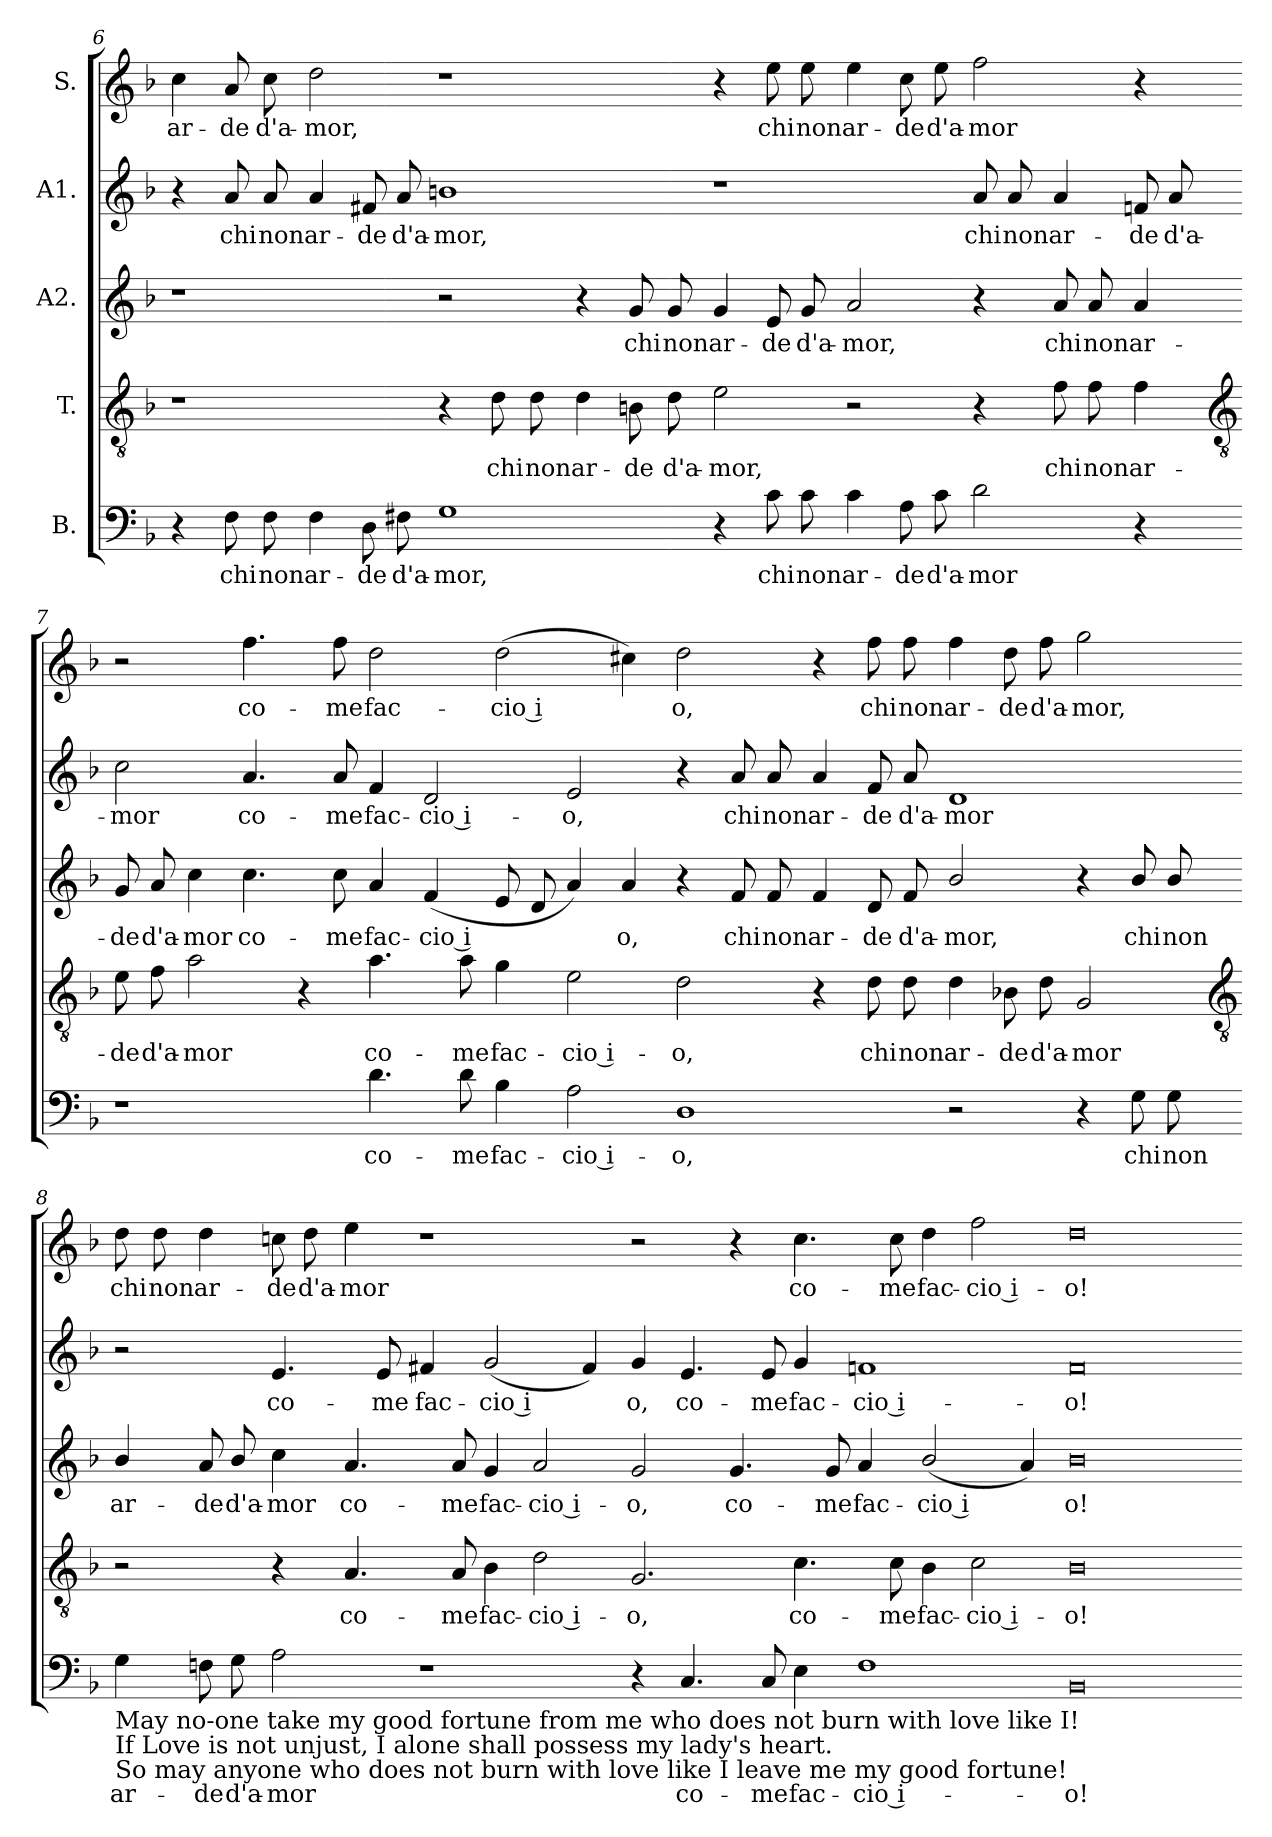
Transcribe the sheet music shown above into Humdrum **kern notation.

**kern	**text	**kern	**text	**kern	**text	**kern	**text	**kern	**text
*part5	*part5	*part4	*part4	*part3	*part3	*part2	*part2	*part1	*part1
*staff5	*staff5	*staff4	*staff4	*staff3	*staff3	*staff2	*staff2	*staff1	*staff1
*I"B.	*	*I"T.	*	*I"A2.	*	*I"A1.	*	*I"S.	*
!!LO:LB:g=z
*clefF4	*	*clefGv2	*	*clefG2	*	*clefG2	*	*clefG2	*
*k[b-]	*	*k[b-]	*	*k[b-]	*	*k[b-]	*	*k[b-]	*
*F:	*	*F:	*	*F:	*	*F:	*	*F:	*
=6	=6	=6	=6	=6	=6	=6	=6	=6	=6
!	!	!	!	!	!	!	!	!	!LO:LY:b
4r	.	1r	.	1r	.	4r	.	4cc	ar-
!	!LO:LY:b	!	!	!	!	!	!LO:LY:b	!	!LO:LY:b
8F	chi	.	.	.	.	8a	chi	8a	-de
!	!LO:LY:b	!	!	!	!	!	!LO:LY:b	!	!LO:LY:b
8F	non	.	.	.	.	8a	non	8cc	d'a-
!	!LO:LY:b	!	!	!	!	!	!LO:LY:b	!	!LO:LY:b
4F	ar-	.	.	.	.	4a	ar-	2dd	-mor,
!	!LO:LY:b	!	!	!	!	!	!LO:LY:b	!	!
8D	-de	.	.	.	.	8f#X	-de	.	.
!	!LO:LY:b	!	!	!	!	!	!LO:LY:b	!	!
8F#X	d'a-	.	.	.	.	8a	d'a-	.	.
!	!LO:LY:b	!	!	!	!	!	!LO:LY:b	!	!
1G	-mor,	4r	.	2r	.	1bn	-mor,	1r	.
!	!	!	!LO:LY:b	!	!	!	!	!	!
.	.	8d	chi	.	.	.	.	.	.
!	!	!	!LO:LY:b	!	!	!	!	!	!
.	.	8d	non	.	.	.	.	.	.
!	!	!	!LO:LY:b	!	!	!	!	!	!
.	.	4d	ar-	4r	.	.	.	.	.
!	!	!	!LO:LY:b	!	!LO:LY:b	!	!	!	!
.	.	8Bn	-de	8g	chi	.	.	.	.
!	!	!	!LO:LY:b	!	!LO:LY:b	!	!	!	!
.	.	8d	d'a-	8g	non	.	.	.	.
!	!	!	!LO:LY:b	!	!LO:LY:b	!	!	!	!
4r	.	2e	-mor,	4g	ar-	1r	.	4r	.
!	!LO:LY:b	!	!	!	!LO:LY:b	!	!	!	!LO:LY:b
8c	chi	.	.	8e	-de	.	.	8ee	chi
!	!LO:LY:b	!	!	!	!LO:LY:b	!	!	!	!LO:LY:b
8c	non	.	.	8g	d'a-	.	.	8ee	non
!	!LO:LY:b	!	!	!	!LO:LY:b	!	!	!	!LO:LY:b
4c	ar-	2r	.	2a	-mor,	.	.	4ee	ar-
!	!LO:LY:b	!	!	!	!	!	!	!	!LO:LY:b
8A	-de	.	.	.	.	.	.	8cc	-de
!	!LO:LY:b	!	!	!	!	!	!	!	!LO:LY:b
8c	d'a-	.	.	.	.	.	.	8ee	d'a-
!	!LO:LY:b	!	!	!	!	!	!LO:LY:b	!	!LO:LY:b
2d	-mor	4r	.	4r	.	8a	chi	2ff	-mor
!	!	!	!	!	!	!	!LO:LY:b	!	!
.	.	.	.	.	.	8a	non	.	.
!	!	!	!LO:LY:b	!	!LO:LY:b	!	!LO:LY:b	!	!
.	.	8f	chi	8a	chi	4a	ar-	.	.
!	!	!	!LO:LY:b	!	!LO:LY:b	!	!	!	!
.	.	8f	non	8a	non	.	.	.	.
!	!	!	!LO:LY:b	!	!LO:LY:b	!	!LO:LY:b	!	!
4r	.	4f	ar-	4a	ar-	8fn	-de	4r	.
!	!	!	!	!	!	!	!LO:LY:b	!	!
.	.	.	.	.	.	8a	d'a-	.	.
!!LO:LB:g=z
=7-	=7-	=7-	=7-	=7-	=7-	=7-	=7-	=7-	=7-
*	*	*clefGv2	*	*	*	*	*	*	*
!	!	!	!LO:LY:b	!	!LO:LY:b	!	!LO:LY:b	!	!
1r	.	8e	-de	8g	-de	2cc	-mor	2r	.
!	!	!	!LO:LY:b	!	!LO:LY:b	!	!	!	!
.	.	8f	d'a-	8a	d'a-	.	.	.	.
!	!	!	!LO:LY:b	!	!LO:LY:b	!	!	!	!
.	.	2a	-mor	4cc	-mor	.	.	.	.
!	!	!	!	!	!LO:LY:b	!	!LO:LY:b	!	!LO:LY:b
.	.	.	.	4.cc	co-	4.a	co-	4.ff	co-
.	.	4r	.	.	.	.	.	.	.
!	!	!	!	!	!LO:LY:b	!	!LO:LY:b	!	!LO:LY:b
.	.	.	.	8cc	-me	8a	-me	8ff	-me
!	!LO:LY:b	!	!LO:LY:b	!	!LO:LY:b	!	!LO:LY:b	!	!LO:LY:b
4.d	co-	4.a	co-	4a	fac-	4f	fac-	2dd	fac-
!	!	!	!	!	!LO:LY:b	!	!LO:LY:b	!	!
.	.	.	.	(<4f	-cio i	2d	-cio i-	.	.
!	!LO:LY:b	!	!LO:LY:b	!	!	!	!	!	!
8d	-me	8a	-me	.	.	.	.	.	.
!	!LO:LY:b	!	!LO:LY:b	!	!	!	!	!	!LO:LY:b
4B-	fac-	4g	fac-	8e	.	.	.	(>2dd	-cio i
.	.	.	.	8d	.	.	.	.	.
!	!LO:LY:b	!	!LO:LY:b	!	!	!	!LO:LY:b	!	!
2A	-cio i-	2e	-cio i-	4a)	.	2e	-o,	.	.
!	!	!	!	!	!LO:LY:b	!	!	!	!
.	.	.	.	4a	o,	.	.	4cc#X)	.
!	!LO:LY:b	!	!LO:LY:b	!	!	!	!	!	!LO:LY:b
1D	-o,	2d	-o,	4r	.	4r	.	2dd	o,
!	!	!	!	!	!LO:LY:b	!	!LO:LY:b	!	!
.	.	.	.	8f	chi	8a	chi	.	.
!	!	!	!	!	!LO:LY:b	!	!LO:LY:b	!	!
.	.	.	.	8f	non	8a	non	.	.
!	!	!	!	!	!LO:LY:b	!	!LO:LY:b	!	!
.	.	4r	.	4f	ar-	4a	ar-	4r	.
!	!	!	!LO:LY:b	!	!LO:LY:b	!	!LO:LY:b	!	!LO:LY:b
.	.	8d	chi	8d	-de	8f	-de	8ff	chi
!	!	!	!LO:LY:b	!	!LO:LY:b	!	!LO:LY:b	!	!LO:LY:b
.	.	8d	non	8f	d'a-	8a	d'a-	8ff	non
!	!	!	!LO:LY:b	!	!LO:LY:b	!	!LO:LY:b	!	!LO:LY:b
2r	.	4d	ar-	2b-/	-mor,	1d	-mor	4ff	ar-
!	!	!	!LO:LY:b	!	!	!	!	!	!LO:LY:b
.	.	8B-	-de	.	.	.	.	8dd	-de
!	!	!	!LO:LY:b	!	!	!	!	!	!LO:LY:b
.	.	8d	d'a-	.	.	.	.	8ff	d'a-
!	!	!	!LO:LY:b	!	!	!	!	!	!LO:LY:b
4r	.	2G	-mor	4r	.	.	.	2gg	-mor,
!	!LO:LY:b	!	!	!	!LO:LY:b	!	!	!	!
8G	chi	.	.	8b-/	chi	.	.	.	.
!	!LO:LY:b	!	!	!	!LO:LY:b	!	!	!	!
8G	non	.	.	8b-/	non	.	.	.	.
!!LO:LB:g=z
=8-	=8-	=8-	=8-	=8-	=8-	=8-	=8-	=8-	=8-
*	*	*clefGv2	*	*	*	*	*	*	*
!LO:TX:b:t=May no-one take my good fortune from me who does not burn with love like I!	!	!	!	!	!	!	!	!	!
!LO:TX:b:t=If  Love is not unjust, I alone shall possess my lady's heart.	!	!	!	!	!	!	!	!	!
!LO:TX:b:t=So may anyone who does not burn with love like I leave me my good fortune!	!	!	!	!	!	!	!	!	!
!	!LO:LY:b	!	!	!	!LO:LY:b	!	!	!	!LO:LY:b
4G	ar-	2r	.	4b-/	ar-	2r	.	8dd	chi
!	!	!	!	!	!	!	!	!	!LO:LY:b
.	.	.	.	.	.	.	.	8dd	non
!	!LO:LY:b	!	!	!	!LO:LY:b	!	!	!	!LO:LY:b
8F	-de	.	.	8a/	-de	.	.	4dd	ar-
!	!LO:LY:b	!	!	!	!LO:LY:b	!	!	!	!
8G	d'a-	.	.	8b-/	d'a-	.	.	.	.
!	!LO:LY:b	!	!	!	!LO:LY:b	!	!LO:LY:b	!	!LO:LY:b
2A	-mor	4r	.	4cc	-mor	4.e	co-	8cc	-de
!	!	!	!	!	!	!	!	!	!LO:LY:b
.	.	.	.	.	.	.	.	8dd	d'a-
!	!	!	!LO:LY:b	!	!LO:LY:b	!	!	!	!LO:LY:b
.	.	4.A	co-	4.a	co-	.	.	4ee	-mor
!	!	!	!	!	!	!	!LO:LY:b	!	!
.	.	.	.	.	.	8e	-me	.	.
!	!	!	!	!	!	!	!LO:LY:b	!	!
1r	.	.	.	.	.	4f#X	fac-	1r	.
!	!	!	!LO:LY:b	!	!LO:LY:b	!	!	!	!
.	.	8A	-me	8a	-me	.	.	.	.
!	!	!	!LO:LY:b	!	!LO:LY:b	!	!LO:LY:b	!	!
.	.	4B-	fac-	4g	fac-	(<2g	-cio i	.	.
!	!	!	!LO:LY:b	!	!LO:LY:b	!	!	!	!
.	.	2d	-cio i-	2a	-cio i-	.	.	.	.
.	.	.	.	.	.	4f#)	.	.	.
!	!	!	!LO:LY:b	!	!LO:LY:b	!	!LO:LY:b	!	!
4r	.	2.G	-o,	2g	-o,	4g	o,	2r	.
!	!LO:LY:b	!	!	!	!	!	!LO:LY:b	!	!
4.C	co-	.	.	.	.	4.e	co-	.	.
!	!	!	!	!	!LO:LY:b	!	!	!	!
.	.	.	.	4.g	co-	.	.	4r	.
!	!LO:LY:b	!	!	!	!	!	!LO:LY:b	!	!
8C	-me	.	.	.	.	8e	-me	.	.
!	!LO:LY:b	!	!LO:LY:b	!	!	!	!LO:LY:b	!	!LO:LY:b
4E	fac-	4.c	co-	.	.	4g	fac-	4.cc	co-
!	!	!	!	!	!LO:LY:b	!	!	!	!
.	.	.	.	8g	-me	.	.	.	.
!	!LO:LY:b	!	!	!	!LO:LY:b	!	!LO:LY:b	!	!
1F	-cio i-	.	.	4a	fac-	1fn	-cio i-	.	.
!	!	!	!LO:LY:b	!	!	!	!	!	!LO:LY:b
.	.	8c	-me	.	.	.	.	8cc	-me
!	!	!	!LO:LY:b	!	!LO:LY:b	!	!	!	!LO:LY:b
.	.	4B-	fac-	(<2b-/	-cio i	.	.	4dd	fac-
!	!	!	!LO:LY:b	!	!	!	!	!	!LO:LY:b
.	.	2c	-cio i-	.	.	.	.	2ff	-cio i-
.	.	.	.	4a)	.	.	.	.	.
!	!LO:LY:b	!	!LO:LY:b	!	!LO:LY:b	!	!LO:LY:b	!	!LO:LY:b
0BB-	-o!	0B-	-o!	0b-	o!	0f	-o!	0dd	-o!
=-	=-	=-	=-	=-	=-	=-	=-	=-	=-
*-	*-	*-	*-	*-	*-	*-	*-	*-	*-
